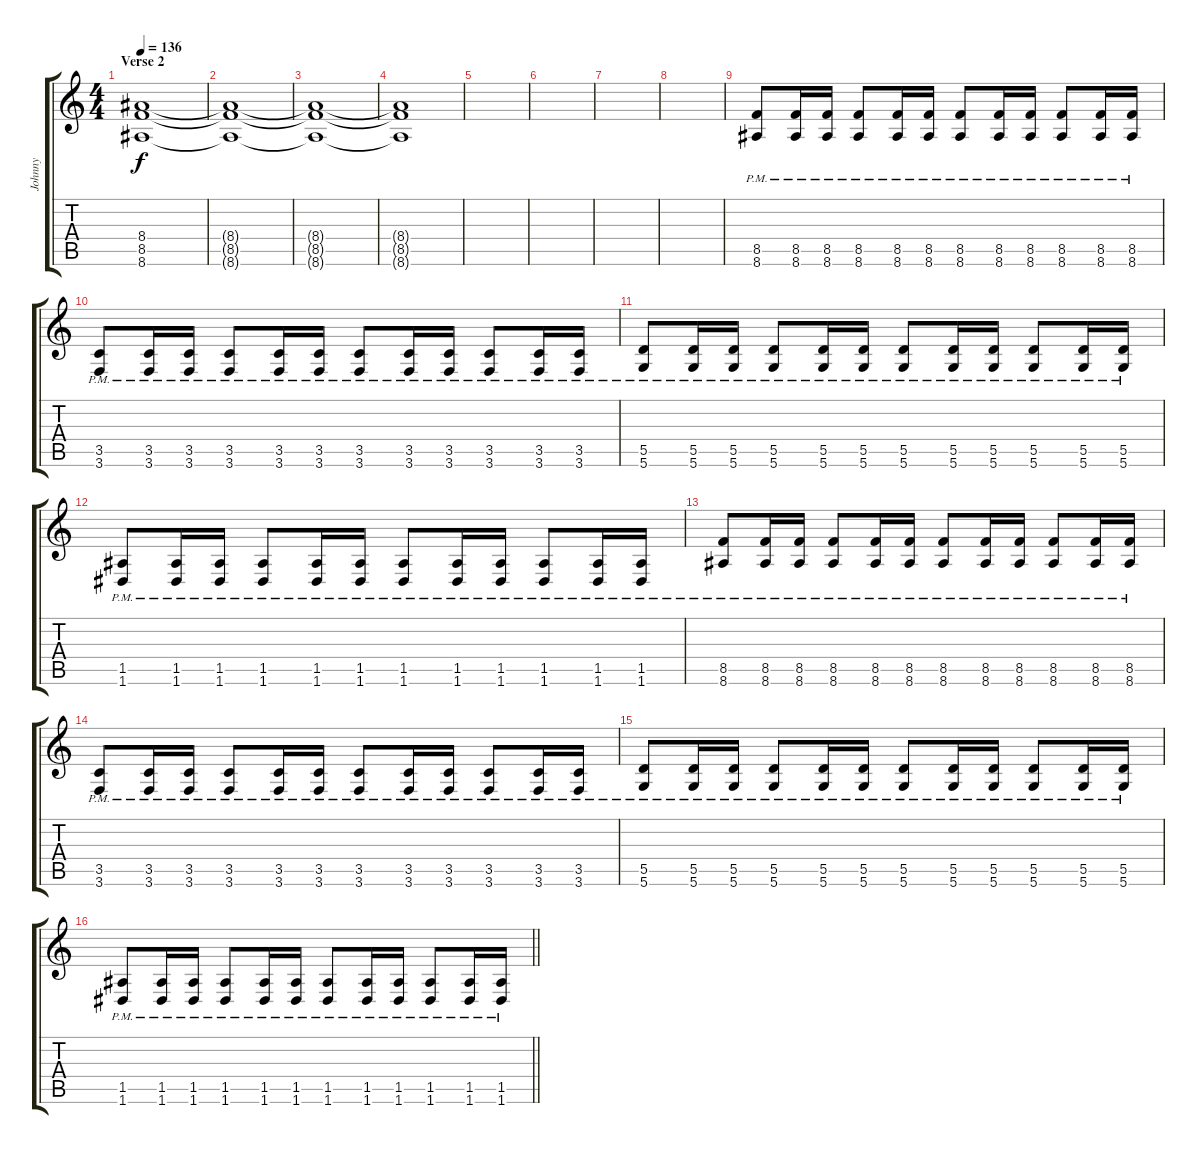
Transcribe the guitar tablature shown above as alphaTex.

\track ("Johnny" "Johnny") {instrument distortionguitar}
\staff {score tabs}
\tuning (E4 B3 G3 D3 A2 D2) {hide}
\ts (4 4)
\section ("" "Verse 2")
\tempo 136
\clef g2
\ks c
(8.4 8.5 8.6).1{dy f} |
(8.4{t} 8.5{t} 8.6{t}).1 |
(8.4{t} 8.5{t} 8.6{t}).1 |
(8.4{t} 8.5{t} 8.6{t}).1 |
|
|
|
|
(8.5{pm} 8.6{pm}).8 (8.5{pm} 8.6{pm}).16 (8.5{pm} 8.6{pm}).16 (8.5{pm} 8.6{pm}).8 (8.5{pm} 8.6{pm}).16 (8.5{pm} 8.6{pm}).16 (8.5{pm} 8.6{pm}).8 (8.5{pm} 8.6{pm}).16 (8.5{pm} 8.6{pm}).16 (8.5{pm} 8.6{pm}).8 (8.5{pm} 8.6{pm}).16 (8.5{pm} 8.6{pm}).16 |
(3.5{pm} 3.6{pm}).8 (3.5{pm} 3.6{pm}).16 (3.5{pm} 3.6{pm}).16 (3.5{pm} 3.6{pm}).8 (3.5{pm} 3.6{pm}).16 (3.5{pm} 3.6{pm}).16 (3.5{pm} 3.6{pm}).8 (3.5{pm} 3.6{pm}).16 (3.5{pm} 3.6{pm}).16 (3.5{pm} 3.6{pm}).8 (3.5{pm} 3.6{pm}).16 (3.5{pm} 3.6{pm}).16 |
(5.5{pm} 5.6{pm}).8 (5.5{pm} 5.6{pm}).16 (5.5{pm} 5.6{pm}).16 (5.5{pm} 5.6{pm}).8 (5.5{pm} 5.6{pm}).16 (5.5{pm} 5.6{pm}).16 (5.5{pm} 5.6{pm}).8 (5.5{pm} 5.6{pm}).16 (5.5{pm} 5.6{pm}).16 (5.5{pm} 5.6{pm}).8 (5.5{pm} 5.6{pm}).16 (5.5{pm} 5.6{pm}).16 |
(1.5{pm} 1.6{pm}).8 (1.5{pm} 1.6{pm}).16 (1.5{pm} 1.6{pm}).16 (1.5{pm} 1.6{pm}).8 (1.5{pm} 1.6{pm}).16 (1.5{pm} 1.6{pm}).16 (1.5{pm} 1.6{pm}).8 (1.5{pm} 1.6{pm}).16 (1.5{pm} 1.6{pm}).16 (1.5{pm} 1.6{pm}).8 (1.5{pm} 1.6{pm}).16 (1.5{pm} 1.6{pm}).16 |
(8.5{pm} 8.6{pm}).8 (8.5{pm} 8.6{pm}).16 (8.5{pm} 8.6{pm}).16 (8.5{pm} 8.6{pm}).8 (8.5{pm} 8.6{pm}).16 (8.5{pm} 8.6{pm}).16 (8.5{pm} 8.6{pm}).8 (8.5{pm} 8.6{pm}).16 (8.5{pm} 8.6{pm}).16 (8.5{pm} 8.6{pm}).8 (8.5{pm} 8.6{pm}).16 (8.5{pm} 8.6{pm}).16 |
(3.5{pm} 3.6{pm}).8 (3.5{pm} 3.6{pm}).16 (3.5{pm} 3.6{pm}).16 (3.5{pm} 3.6{pm}).8 (3.5{pm} 3.6{pm}).16 (3.5{pm} 3.6{pm}).16 (3.5{pm} 3.6{pm}).8 (3.5{pm} 3.6{pm}).16 (3.5{pm} 3.6{pm}).16 (3.5{pm} 3.6{pm}).8 (3.5{pm} 3.6{pm}).16 (3.5{pm} 3.6{pm}).16 |
(5.5{pm} 5.6{pm}).8 (5.5{pm} 5.6{pm}).16 (5.5{pm} 5.6{pm}).16 (5.5{pm} 5.6{pm}).8 (5.5{pm} 5.6{pm}).16 (5.5{pm} 5.6{pm}).16 (5.5{pm} 5.6{pm}).8 (5.5{pm} 5.6{pm}).16 (5.5{pm} 5.6{pm}).16 (5.5{pm} 5.6{pm}).8 (5.5{pm} 5.6{pm}).16 (5.5{pm} 5.6{pm}).16 |
\barLineRight lightlight
(1.5{pm} 1.6{pm}).8 (1.5{pm} 1.6{pm}).16 (1.5{pm} 1.6{pm}).16 (1.5{pm} 1.6{pm}).8 (1.5{pm} 1.6{pm}).16 (1.5{pm} 1.6{pm}).16 (1.5{pm} 1.6{pm}).8 (1.5{pm} 1.6{pm}).16 (1.5{pm} 1.6{pm}).16 (1.5{pm} 1.6{pm}).8 (1.5{pm} 1.6{pm}).16 (1.5{pm} 1.6{pm}).16
